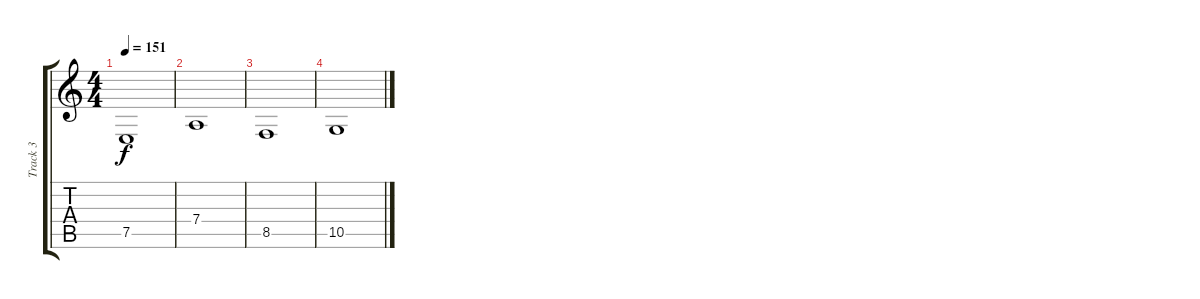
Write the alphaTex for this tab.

\track ("Track 3" "Track 3") {instrument viola}
\staff {score tabs}
\tuning (E4 B3 G3 D3 A2 E2) {hide}
\ts (4 4)
\tempo 151
\clef g2
\ks c
7.5.1{dy f} |
7.4.1 |
8.5.1 |
10.5.1
